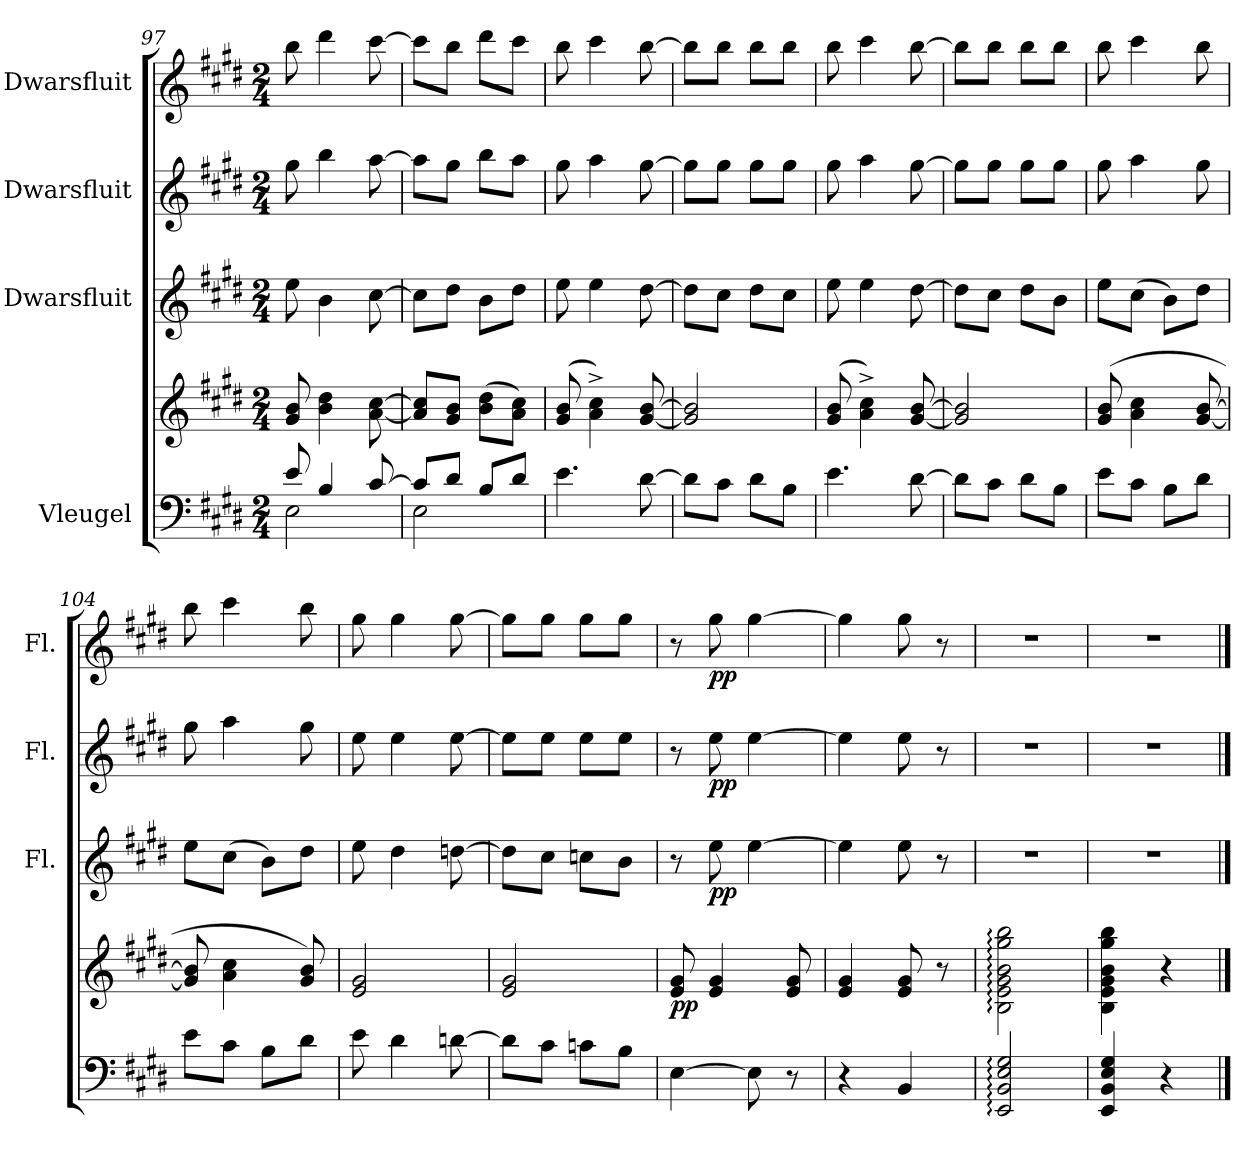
**kern	**kern	**dynam	**kern	**dynam	**kern	**dynam	**kern	**dynam
*part4	*part4	*part4	*part3	*part3	*part2	*part2	*part1	*part1
*staff5	*staff4	*staff4/5	*staff3	*staff3	*staff2	*staff2	*staff1	*staff1
*I"Vleugel	*	*	*I"Dwarsfluit	*	*I"Dwarsfluit	*	*I"Dwarsfluit	*
*	*	*	*I'Fl.	*	*I'Fl.	*	*I'Fl.	*
!!LO:PB:g=z
*clefF4	*clefG2	*	*clefG2	*	*clefG2	*	*clefG2	*
*k[f#c#g#d#]	*k[f#c#g#d#]	*	*k[f#c#g#d#]	*	*k[f#c#g#d#]	*	*k[f#c#g#d#]	*
*M2/4	*M2/4	*	*M2/4	*	*M2/4	*	*M2/4	*
=97	=97	=97	=97	=97	=97	=97	=97	=97
*^	*	*	*	*	*	*	*	*
8e/	2E\	8g#/ 8b/	.	8ee\	.	8gg#\	.	8bb\	.
4B/	.	4b\ 4dd#\	.	4b\	.	4bb\	.	4ddd#\	.
[8c#/	.	[8a\ [8cc#\	.	[8cc#\	.	[8aa\	.	[8ccc#\	.
=98	=98	=98	=98	=98	=98	=98	=98	=98	=98
8c#/L]	2E\	8a/] 8cc#/]L	.	8cc#\L]	.	8aa\L]	.	8ccc#\L]	.
8d#/J	.	8g#/ 8b/J	.	8dd#\J	.	8gg#\J	.	8bb\J	.
8B/L	.	(8b\ 8dd#\L	.	8b\L	.	8bb\L	.	8ddd#\L	.
8d#/J	.	8a\ 8cc#\J)	.	8dd#\J	.	8aa\J	.	8ccc#\J	.
*v	*v	*	*	*	*	*	*	*	*
=99	=99	=99	=99	=99	=99	=99	=99	=99
4.e\	(8g#/ 8b/	.	8ee\	.	8gg#\	.	8bb\	.
.	4a\^ 4cc#\^)	.	4ee\	.	4aa\	.	4ccc#\	.
[8d#\	[8g#/ [8b/	.	[8dd#\	.	[8gg#\	.	[8bb\	.
=100	=100	=100	=100	=100	=100	=100	=100	=100
8d#\L]	2g#/] 2b/]	.	8dd#\L]	.	8gg#\L]	.	8bb\L]	.
8c#\J	.	.	8cc#\J	.	8gg#\J	.	8bb\J	.
8d#\L	.	.	8dd#\L	.	8gg#\L	.	8bb\L	.
8B\J	.	.	8cc#\J	.	8gg#\J	.	8bb\J	.
=101	=101	=101	=101	=101	=101	=101	=101	=101
4.e\	(8g#/ 8b/	.	8ee\	.	8gg#\	.	8bb\	.
.	4a\^ 4cc#\^)	.	4ee\	.	4aa\	.	4ccc#\	.
[8d#\	[8g#/ [8b/	.	[8dd#\	.	[8gg#\	.	[8bb\	.
=102	=102	=102	=102	=102	=102	=102	=102	=102
8d#\L]	2g#/] 2b/]	.	8dd#\L]	.	8gg#\L]	.	8bb\L]	.
8c#\J	.	.	8cc#\J	.	8gg#\J	.	8bb\J	.
8d#\L	.	.	8dd#\L	.	8gg#\L	.	8bb\L	.
8B\J	.	.	8b\J	.	8gg#\J	.	8bb\J	.
!!LO:LB:g=z
=103	=103	=103	=103	=103	=103	=103	=103	=103
*	*	*	*	*	*	*	*MM80	*
8e\L	(8g#/ 8b/	.	8ee\L	.	8gg#\	.	8bb\	.
8c#\J	4a\ 4cc#\	.	(8cc#\J	.	4aa\	.	4ccc#\	.
8B\L	.	.	8b\L)	.	.	.	.	.
8d#\J	[8g#/ [8b/	.	8dd#\J	.	8gg#\	.	8bb\	.
=104	=104	=104	=104	=104	=104	=104	=104	=104
8e\L	8g#/] 8b/]	.	8ee\L	.	8gg#\	.	8bb\	.
8c#\J	4a\ 4cc#\	.	(8cc#\J	.	4aa\	.	4ccc#\	.
8B\L	.	.	8b\L)	.	.	.	.	.
8d#\J	8g#/ 8b/)	.	8dd#\J	.	8gg#\	.	8bb\	.
=105	=105	=105	=105	=105	=105	=105	=105	=105
8e\	2e/ 2g#/	.	8ee\	.	8ee\	.	8gg#\	.
4d#\	.	.	4dd#\	.	4ee\	.	4gg#\	.
[8dn\	.	.	[8ddn\	.	[8ee\	.	[8gg#\	.
=106	=106	=106	=106	=106	=106	=106	=106	=106
8d\L]	2e/ 2g#/	.	8ddn\L]	.	8ee\L]	.	8gg#\L]	.
8c#\J	.	.	8cc#\J	.	8ee\J	.	8gg#\J	.
8cn\L	.	.	8ccn\L	.	8ee\L	.	8gg#\L	.
8B\J	.	.	8b\J	.	8ee\J	.	8gg#\J	.
=107	=107	=107	=107	=107	=107	=107	=107	=107
!	!	!LO:DY:b	!	!	!	!	!	!
[4E\	8e/ 8g#/	pp	8r	.	8r	.	8r	.
!	!	!	!	!LO:DY:b	!	!LO:DY:b	!	!LO:DY:b
.	4e/ 4g#/	.	8ee\	pp	8ee\	pp	8gg#\	pp
8E\]	.	.	[4ee\	.	[4ee\	.	[4gg#\	.
8r	8e/ 8g#/	.	.	.	.	.	.	.
=108	=108	=108	=108	=108	=108	=108	=108	=108
4r	4e/ 4g#/	.	4ee\]	.	4ee\]	.	4gg#\]	.
4BB/	8e/ 8g#/	.	8ee\	.	8ee\	.	8gg#\	.
.	8r	.	8r	.	8r	.	8r	.
=109	=109	=109	=109	=109	=109	=109	=109	=109
2EE/: 2BB/: 2E/: 2G#/:	2B\: 2e\: 2g#\: 2b\: 2gg#\: 2bb\:	.	2r	.	2r	.	2r	.
=110	=110	=110	=110	=110	=110	=110	=110	=110
4EE/ 4BB/ 4E/ 4G#/	4B\ 4e\ 4g#\ 4b\ 4gg#\ 4bb\	.	2r	.	2r	.	2r	.
4r	4r	.	.	.	.	.	.	.
==	==	==	==	==	==	==	==	==
*-	*-	*-	*-	*-	*-	*-	*-	*-
